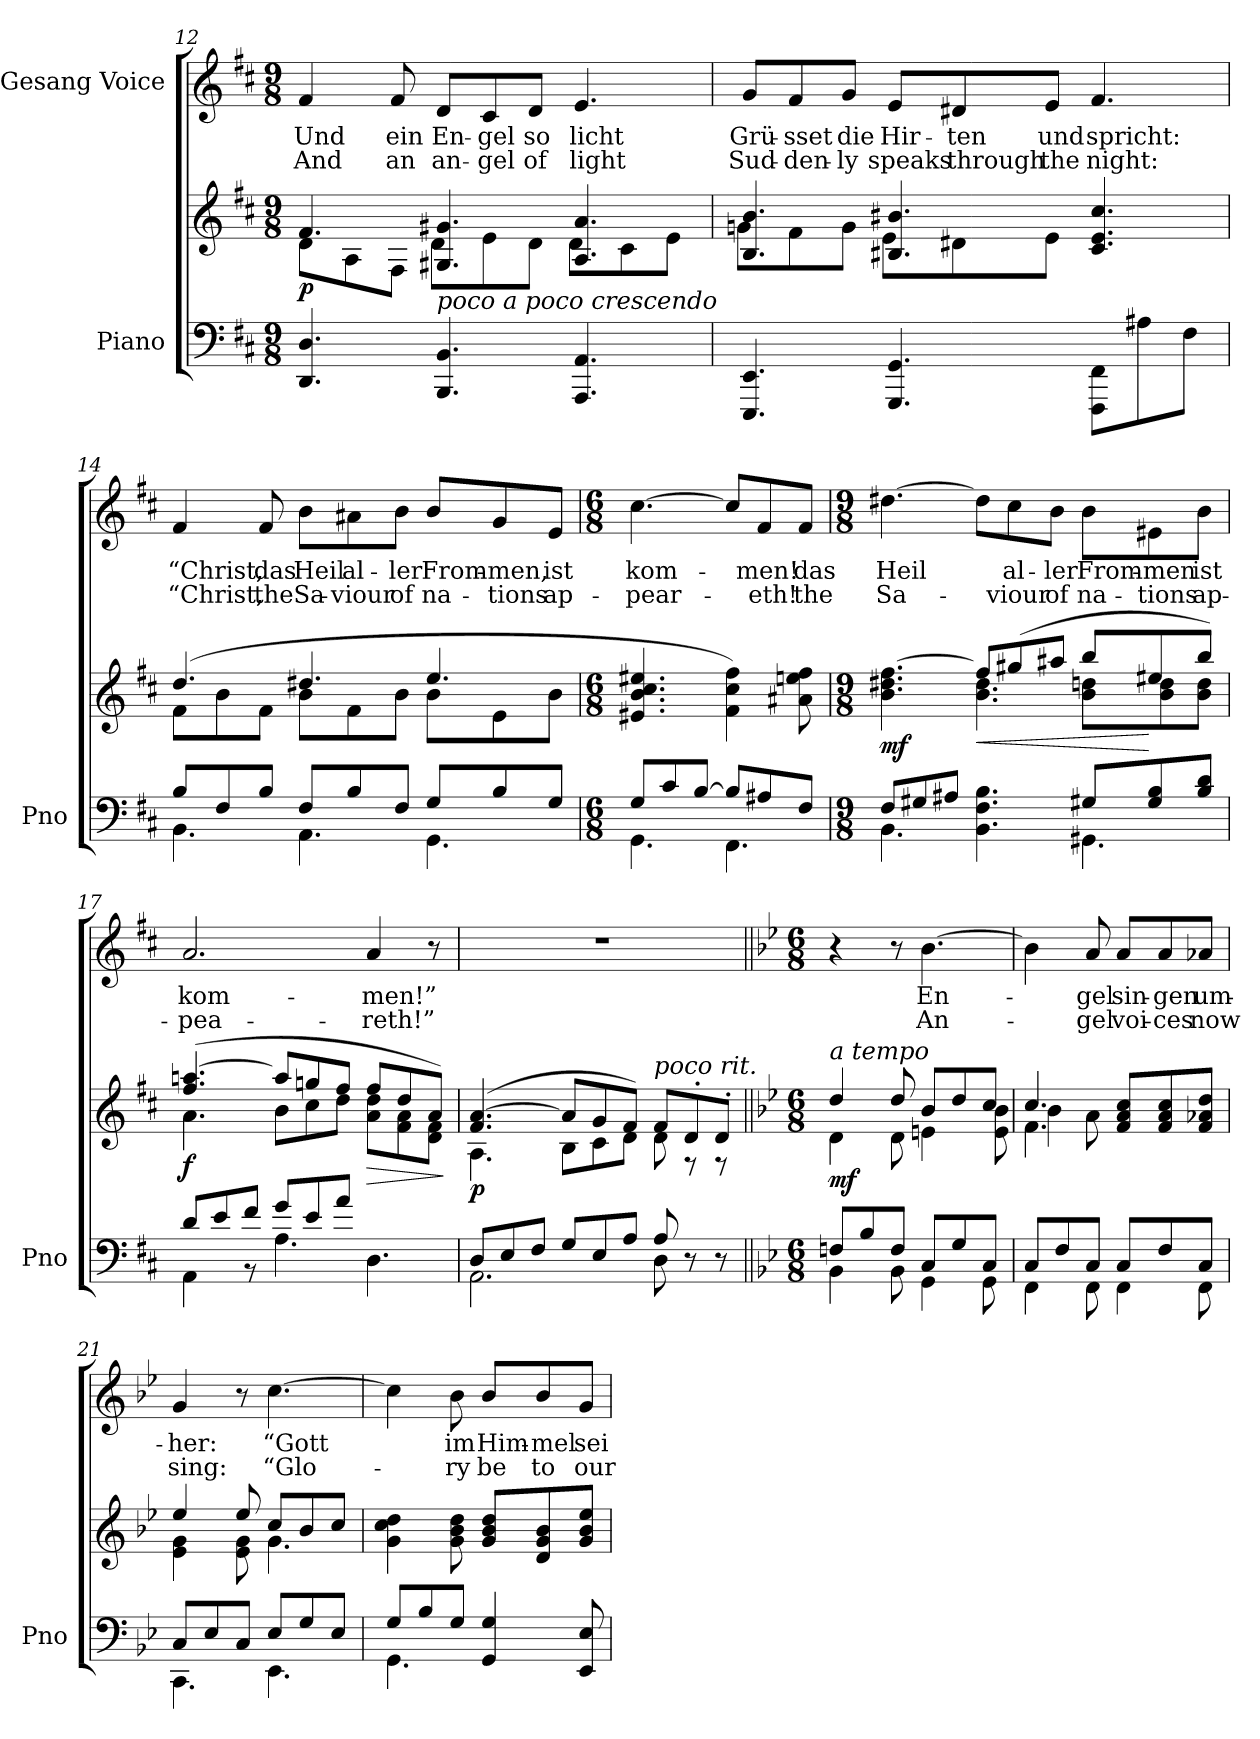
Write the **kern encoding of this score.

**kern	**kern	**dynam	**kern	**text	**text
*part2	*part2	*part2	*part1	*part1	*part1
*staff3	*staff2	*staff2/3	*staff1	*staff1	*staff1
*I"Piano	*	*	*I"Gesang Voice	*	*
*I'Pno	*	*	*	*	*
*clefF4	*clefG2	*	*clefG2	*	*
*k[f#c#]	*k[f#c#]	*	*k[f#c#]	*	*
*M9/8	*M9/8	*	*M9/8	*	*
=12	=12	=12	=12	=12	=12
*	*^	*	*	*	*
!	!	!	!LO:DY:b	!	!LO:LY:b	!LO:LY:b
4.DD/ 4.D/	4.f#/	8d\L	p	4f#/	Und	And
.	.	8A\	.	.	.	.
!	!	!	!	!	!LO:LY:b	!LO:LY:b
.	.	8F#\J	.	8f#/	ein	an
!	!LO:TX:b:i:t=poco a poco crescendo	!	!	!	!	!
!	!	!	!	!	!LO:LY:b	!LO:LY:b
4.BBB/ 4.BB/	4.G#X/ 4.g#X/	8d\L	.	8d/L	En-	an-
!	!	!	!	!	!LO:LY:b	!LO:LY:b
.	.	8e\	.	8c#/	-gel	-gel
!	!	!	!	!	!LO:LY:b	!LO:LY:b
.	.	8d\J	.	8d/J	so	of
!	!	!	!	!	!LO:LY:b	!LO:LY:b
4.AAA/ 4.AA/	4.A/ 4.a/	8d\L	.	4.e/	licht	light
.	.	8c#\	.	.	.	.
.	.	8e\J	.	.	.	.
!!LO:PB:g=z
=13	=13	=13	=13	=13	=13	=13
!	!	!	!	!	!LO:LY:b	!LO:LY:b
4.EEE/ 4.EE/	4.B/ 4.b/	8gn\L	.	8g/L	Grü-	Sud-
!	!	!	!	!	!LO:LY:b	!LO:LY:b
.	.	8f#\	.	8f#/	sset	-den-
!	!	!	!	!	!LO:LY:b	!LO:LY:b
.	.	8g\J	.	8g/J	die	-ly
!	!	!	!	!	!LO:LY:b	!LO:LY:b
4.GGG/ 4.GG/	4.B#X/ 4.b#X/	8e\L	.	8e/L	Hir-	speaks
!	!	!	!	!	!LO:LY:b	!LO:LY:b
.	.	8d#X\	.	8d#X/	-ten	through
!	!	!	!	!	!LO:LY:b	!LO:LY:b
.	.	8e\J	.	8e/J	und	the
!	!	!	!	!	!LO:LY:b	!LO:LY:b
8FFF#\ 8FF#\L	4.c#/ 4.e/ 4.cc#/	4.ryy	.	4.f#/	spricht:	night:
8A#X\	.	.	.	.	.	.
8F#\J	.	.	.	.	.	.
!!LO:LB:g=z
=14	=14	=14	=14	=14	=14	=14
*^	*	*	*	*	*	*
!	!	!	!	!	!	!LO:LY:b	!LO:LY:b
8B/L	4.BB\	(4.dd/	8f#\L	.	4f#/	“Christ,	“Christ,
8F#/	.	.	8b\	.	.	.	.
!	!	!	!	!	!	!LO:LY:b	!LO:LY:b
8B/J	.	.	8f#\J	.	8f#/	das	the
!	!	!	!	!	!	!LO:LY:b	!LO:LY:b
8F#/L	4.AA\	4.dd#X/	8b\L	.	8b\L	Heil	Sa-
!	!	!	!	!	!	!LO:LY:b	!LO:LY:b
8B/	.	.	8f#\	.	8a#X\	al-	-viour
!	!	!	!	!	!	!LO:LY:b	!LO:LY:b
8F#/J	.	.	8b\J	.	8b\J	-ler	of
!	!	!	!	!	!	!LO:LY:b	!LO:LY:b
8G/L	4.GG\	4.ee/	8b\L	.	8b/L	From-	na-
!	!	!	!	!	!	!LO:LY:b	!LO:LY:b
8B/	.	.	8e\	.	8g/	-men,	-tions
!	!	!	!	!	!	!LO:LY:b	!LO:LY:b
8G/J	.	.	8b\J	.	8e/J	ist	ap-
*	*	*v	*v	*	*	*	*
=15	=15	=15	=15	=15	=15	=15
*M6/8	*	*M6/8	*	*M6/8	*	*
*	*	*^	*	*	*	*
!	!	!	!	!	!	!LO:LY:b	!LO:LY:b
*	*	*v	*v	*	*	*	*
8G/L	4.GG\	4.e#X/ 4.b/ 4.cc#/ 4.ee#X/	.	[4.cc#\	kom-	-pear-
8c#/	.	.	.	.	.	.
[8B/J	.	.	.	.	.	.
8B/L]	4.FF#\	4f#\ 4cc#\ 4ff#\)	.	8cc#/L]	.	.
!	!	!	!	!	!LO:LY:b	!LO:LY:b
8A#X/	.	.	.	8f#/	-men!	-eth!
!	!	!	!	!	!LO:LY:b	!LO:LY:b
8F#/J	.	8a#X\ 8een\ 8ff#\	.	8f#/J	das	the
=16	=16	=16	=16	=16	=16	=16
*M9/8	*	*M9/8	*	*M9/8	*	*
*	*	*^	*	*	*	*
!	!	!	!	!LO:DY:b	!	!LO:LY:b	!LO:LY:b
8F#/L	4.BB\	4.b\ 4.dd#X\ [>4.ff#\	4.ryy	mf	[4.dd#X\	Heil	Sa-
8G#X/	.	.	.	.	.	.	.
8A#X/J	.	.	.	.	.	.	.
!	!	!	!	!LO:HP:b	!	!	!
4.ryy	4.BB\ 4.F#\ 4.B\	8ff#/L]	4.b\ 4.dd#\	<	8dd#\L]	.	.
!	!	!	!	!	!	!LO:LY:b	!LO:LY:b
.	.	(8gg#X/	.	.	8cc#\	al-	-viour
!	!	!	!	!	!	!LO:LY:b	!LO:LY:b
.	.	8aa#X/J	.	.	8b\J	-ler	of
!	!	!	!	!	!	!LO:LY:b	!LO:LY:b
8G#X/L	4.GG#X\	8bb/L	8b\ 8ddn\L	.	8b\L	From-	na-
!	!	!	!	!	!	!LO:LY:b	!LO:LY:b
8G#/ 8B/	.	8ee#X/	8b\ 8dd\	[	8e#X\	-men	-tions
!	!	!	!	!	!	!LO:LY:b	!LO:LY:b
8B/ 8d/J	.	8bb/J)	8b\ 8dd\J	.	8b\J	ist	ap-
!!LO:LB:g=z
=17	=17	=17	=17	=17	=17	=17	=17
!	!	!	!	!LO:DY:b	!	!LO:LY:b	!LO:LY:b
8d/L	4AA\	(4.ff#/ [4.aan/	4.a\	f	2.a/	kom-	-pea-
8e/	.	.	.	.	.	.	.
8f#/J	8r	.	.	.	.	.	.
8g/L	4.A\	8aa/L]	8b\L	.	.	.	.
8e/	.	8ggn/	8cc#\	.	.	.	.
8a/J	.	8ff#/J	8dd\J	.	.	.	.
!	!	!	!	!LO:HP:b	!	!LO:LY:b	!LO:LY:b
4.ryy	4.D\	8ff#/L	8a\ 8dd\L	>	4a/	-men!”	-reth!”
.	.	8dd/	8f#\ 8a\	.	.	.	.
.	.	8a/J)	8d\ 8f#\J	.	8r	.	.
*v	*v	*	*	*	*	*	*
*	*v	*v	*	*	*	*
.	.	]	.	.	.
=18	=18	=18	=18	=18	=18
*^	*^	*	*	*	*
!	!	!	!	!LO:DY:b	!	!	!
8D/L	2.AA\	(4.f#/ [4.a/	4.A\	p	8%9r	.	.
8E/	.	.	.	.	.	.	.
8F#/J	.	.	.	.	.	.	.
8G/L	.	8a/L]	8B\L	.	.	.	.
8E/	.	8g/	8c#\	.	.	.	.
8A/J	.	8f#/J)	8d\J	.	.	.	.
!	!	!LO:TX:a:i:t=poco rit.	!	!	!	!	!
8A/	8D\	8f#/L	8d\	.	.	.	.
8r	8ryy	8d'/	8r	.	.	.	.
8r	8ryy	8d'/J	8r	.	.	.	.
=19||	=19||	=19||	=19||	=19||	=19||	=19||	=19||
*k[b-e-]	*	*k[b-e-]	*	*	*k[b-e-]	*	*
*M6/8	*	*M6/8	*	*	*M6/8	*	*
!	!	!LO:TX:a:i:t=a tempo	!	!	!	!	!
!	!	!	!	!LO:DY:b	!	!	!
8Fn/L	4BB-\	4dd/	4d\	mf	4r	.	.
8B-/	.	.	.	.	.	.	.
8F/J	8BB-\	8dd/	8d\	.	8r	.	.
!	!	!	!	!	!	!LO:LY:b	!LO:LY:b
8C/L	4GG\	8b-/L	4en\	.	[4.b-\	En-	An-
8G/	.	8dd/	.	.	.	.	.
8C/J	8GG\	8cc/J	8e\ 8b-\	.	.	.	.
!!LO:LB:g=z
=20	=20	=20	=20	=20	=20	=20	=20
*	*	*	*^	*	*	*	*
8C/L	4FF\	4.cc/	4.f\	4b-\	.	4b-\]	.	.
8F/	.	.	.	.	.	.	.	.
!	!	!	!	!	!	!	!LO:LY:b	!LO:LY:b
8C/J	8FF\	.	.	8a\	.	8a/	-gel	-gel
!	!	!	!	!	!	!	!LO:LY:b	!LO:LY:b
8C/L	4FF\	8f/ 8a/ 8cc/L	4.ryy	4.ryy	.	8a/L	sin-	voi-
!	!	!	!	!	!	!	!LO:LY:b	!LO:LY:b
8F/	.	8f/ 8a/ 8cc/	.	.	.	8a/	-gen	-ces
!	!	!	!	!	!	!	!LO:LY:b	!LO:LY:b
8C/J	8FF\	8f/ 8a-X/ 8dd/J	.	.	.	8a-X/J	um-	now
*	*	*	*v	*v	*	*	*	*
!!LO:PB:g=z
=21	=21	=21	=21	=21	=21	=21	=21
!	!	!	!	!	!	!LO:LY:b	!LO:LY:b
8C/L	4.CC\	4ee-/	4e-\ 4g\	.	4g/	-her:	sing:
8E-/	.	.	.	.	.	.	.
8C/J	.	8ee-/	8e-\ 8g\	.	8r	.	.
!	!	!	!	!	!	!LO:LY:b	!LO:LY:b
8E-/L	4.EE-\	8cc/L	4.g\	.	[4.cc\	“Gott	“Glo-
8G/	.	8b-/	.	.	.	.	.
8E-/J	.	8cc/J	.	.	.	.	.
*	*	*v	*v	*	*	*	*
=22	=22	=22	=22	=22	=22	=22
8G/L	4.GG\	4g\ 4cc\ 4dd\	.	4cc\]	.	.
8B-/	.	.	.	.	.	.
!	!	!	!	!	!LO:LY:b	!LO:LY:b
8G/J	.	8g\ 8b-\ 8dd\	.	8b-\	im	-ry
!	!	!	!	!	!LO:LY:b	!LO:LY:b
4GG/ 4G/	4.ryy	8g/ 8b-/ 8dd/L	.	8b-/L	Him-	be
!	!	!	!	!	!LO:LY:b	!LO:LY:b
.	.	8d/ 8g/ 8b-/	.	8b-/	-mel	to
!	!	!	!	!	!LO:LY:b	!LO:LY:b
8EE-/ 8E-/	.	8g/ 8b-/ 8ee-/J	.	8g/J	sei	our
*v	*v	*	*	*	*	*
=	=	=	=	=	=
*-	*-	*-	*-	*-	*-
